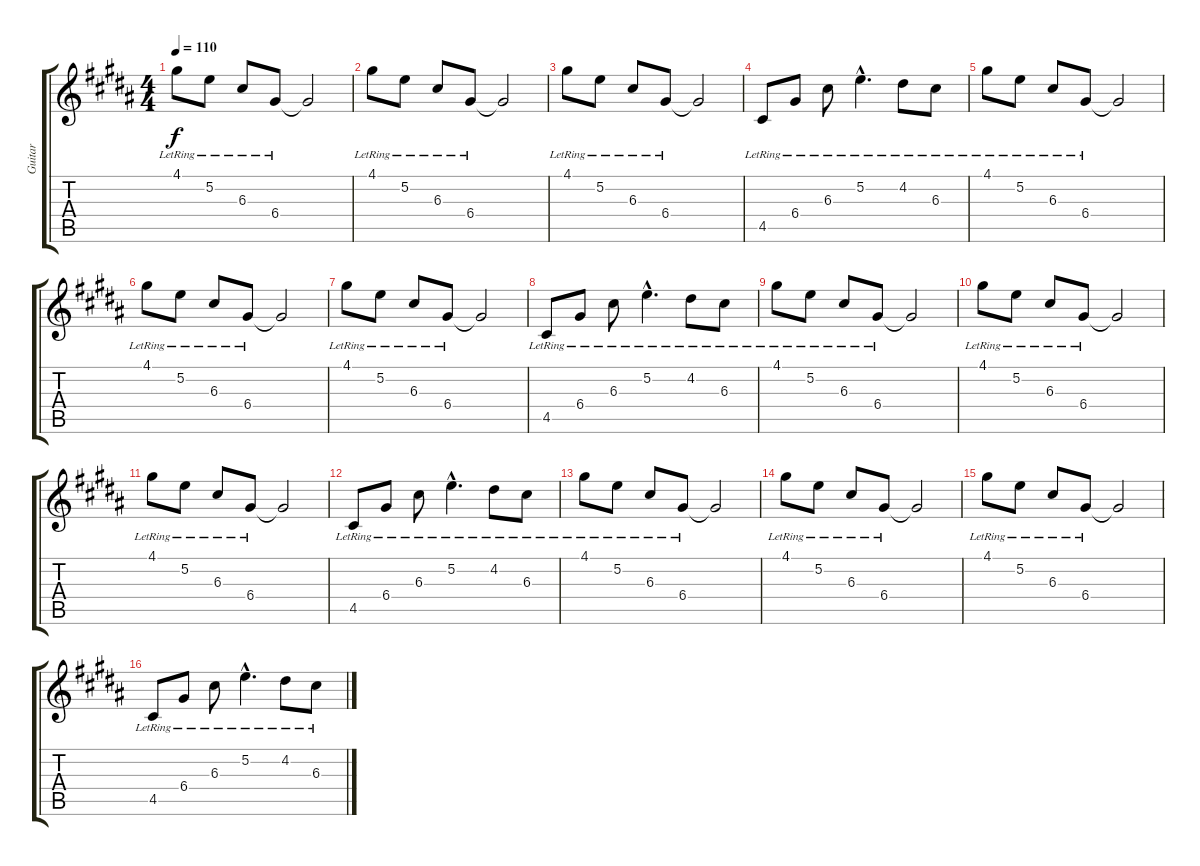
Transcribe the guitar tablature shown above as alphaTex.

\track ("Guitar" "Guitar") {instrument electricguitarclean}
\staff {score tabs}
\tuning (E4 B3 G3 D3 A2 E2) {hide}
\ts (4 4)
\tempo 110
\clef g2
\ks b
4.1{lr}.8{dy f instrument electricguitarclean} 5.2{lr}.8 6.3{lr}.8 6.4{lr}.8 6.4{t}.2 |
4.1{lr}.8 5.2{lr}.8 6.3{lr}.8 6.4{lr}.8 6.4{t}.2 |
4.1{lr}.8 5.2{lr}.8 6.3{lr}.8 6.4{lr}.8 6.4{t}.2 |
4.5{lr}.8 6.4{lr}.8 6.3{lr}.8 5.2{hac lr}.4{d} 4.2{lr}.8 6.3{lr}.8 |
4.1{lr}.8 5.2{lr}.8 6.3{lr}.8 6.4{lr}.8 6.4{t}.2 |
4.1{lr}.8 5.2{lr}.8 6.3{lr}.8 6.4{lr}.8 6.4{t}.2 |
4.1{lr}.8 5.2{lr}.8 6.3{lr}.8 6.4{lr}.8 6.4{t}.2 |
4.5{lr}.8 6.4{lr}.8 6.3{lr}.8 5.2{hac lr}.4{d} 4.2{lr}.8 6.3{lr}.8 |
4.1{lr}.8 5.2{lr}.8 6.3{lr}.8 6.4{lr}.8 6.4{t}.2 |
4.1{lr}.8 5.2{lr}.8 6.3{lr}.8 6.4{lr}.8 6.4{t}.2 |
4.1{lr}.8 5.2{lr}.8 6.3{lr}.8 6.4{lr}.8 6.4{t}.2 |
4.5{lr}.8 6.4{lr}.8 6.3{lr}.8 5.2{hac lr}.4{d} 4.2{lr}.8 6.3{lr}.8 |
4.1{lr}.8 5.2{lr}.8 6.3{lr}.8 6.4{lr}.8 6.4{t}.2 |
4.1{lr}.8 5.2{lr}.8 6.3{lr}.8 6.4{lr}.8 6.4{t}.2 |
4.1{lr}.8 5.2{lr}.8 6.3{lr}.8 6.4{lr}.8 6.4{t}.2 |
4.5{lr}.8 6.4{lr}.8 6.3{lr}.8 5.2{hac lr}.4{d} 4.2{lr}.8 6.3{lr}.8
